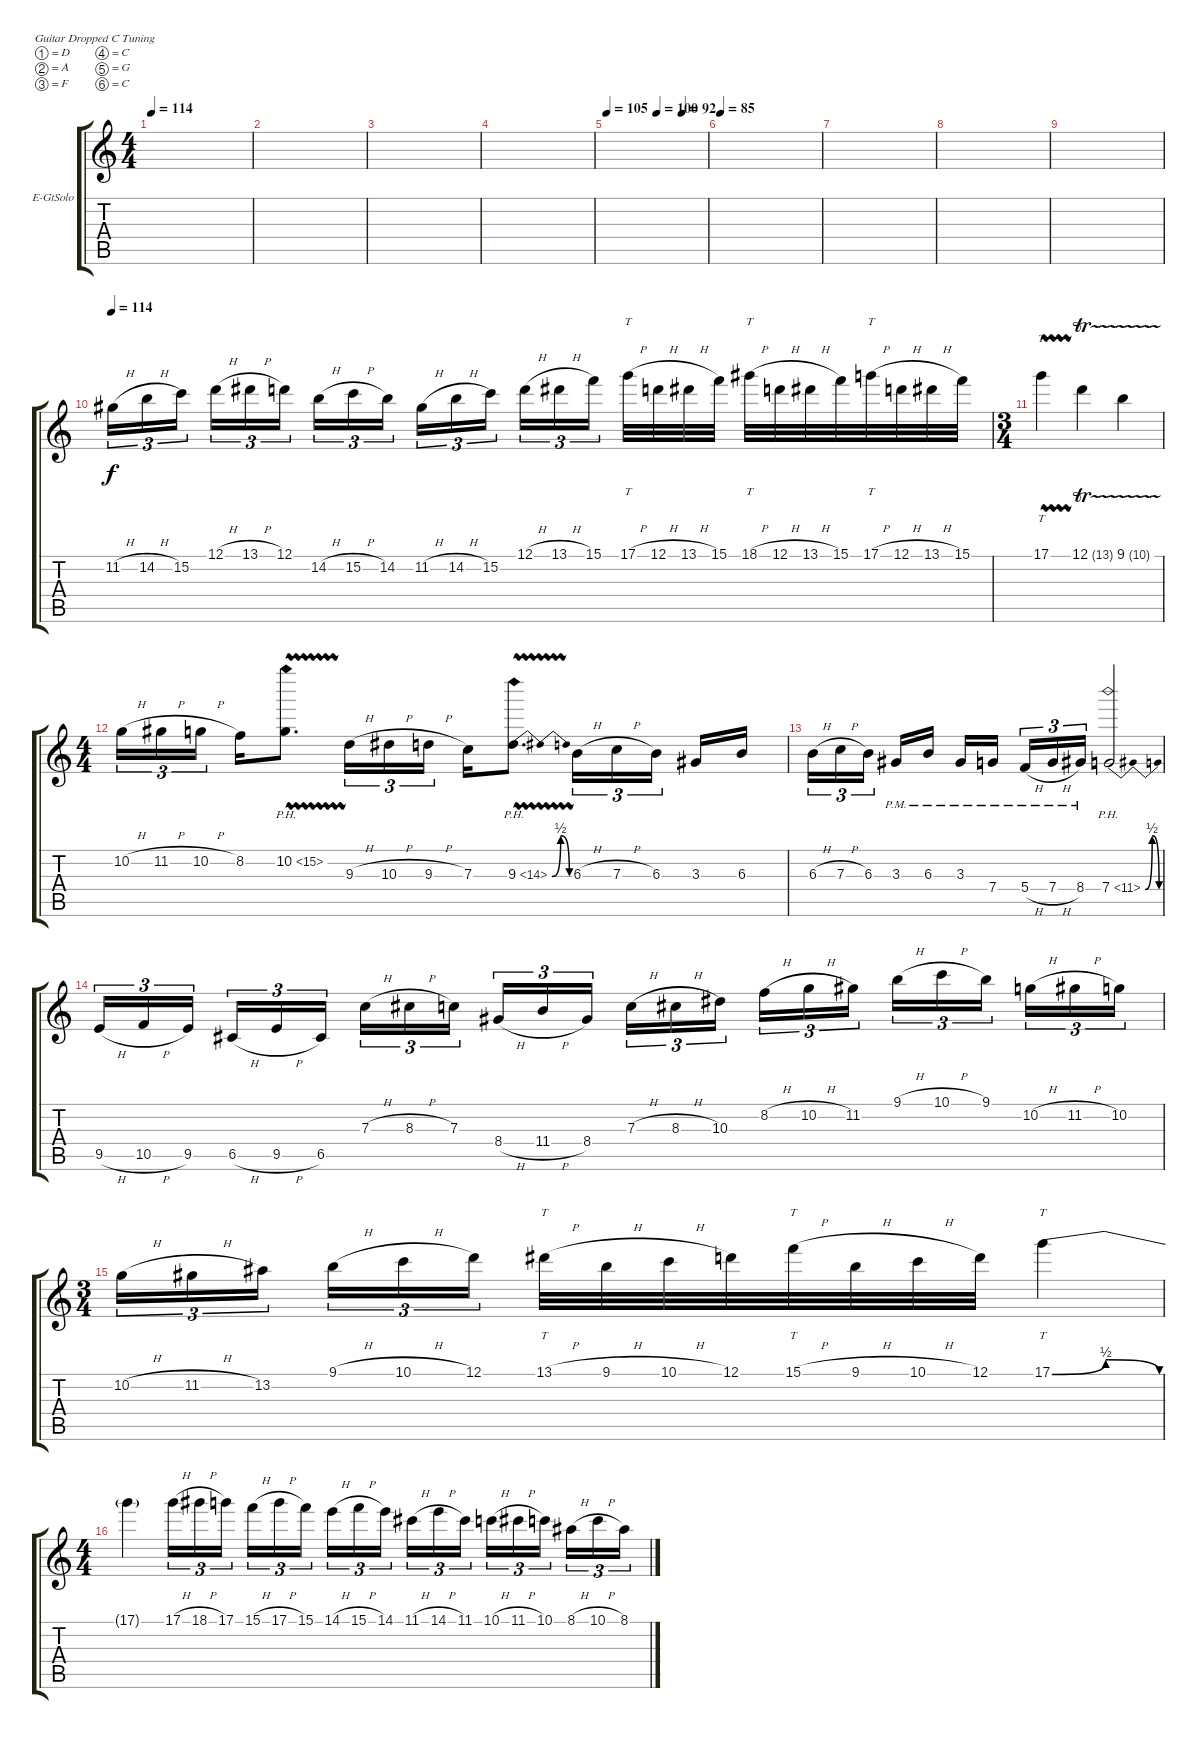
\defaultSystemsLayout 4
\bracketExtendMode groupsimilarinstruments
\firstSystemTrackNameOrientation horizontal
\otherSystemsTrackNameOrientation horizontal
\track ("Guitar Solo" "E-GtSolo") {instrument distortionguitar}
\staff {score tabs}
\tuning (D4 A3 F3 C3 G2 C2)
\ts (4 4)
\tempo 114
\clef g2
\ks c
|
|
|
|
\tempo 105
\tempo (100 0.5)
\tempo (92 0.75)
|
\tempo 85
|
|
|
|
\tempo 114
11.2{h}.16{tu (3 2)} 14.2{h}.16{tu (3 2)} 15.2.16{tu (3 2)} 12.1{h}.16{tu (3 2)} 13.1{h}.16{tu (3 2)} 12.1.16{tu (3 2)} 14.2{h}.16{tu (3 2)} 15.2{h}.16{tu (3 2)} 14.2.16{tu (3 2)} 11.2{h}.16{tu (3 2)} 14.2{h}.16{tu (3 2)} 15.2.16{tu (3 2)} 12.1{h}.16{tu (3 2)} 13.1{h}.16{tu (3 2)} 15.1.16{tu (3 2)} 17.1{h}.32{tt} 12.1{h}.32 13.1{h}.32 15.1.32 18.1{h}.32{tt} 12.1{h}.32 13.1{h}.32 15.1.32 17.1{h}.32{tt} 12.1{h}.32 13.1{h}.32 15.1.32 |
\ts (3 4)
17.1{vw}.4{tt} 12.1{tr (13 16)}.4 9.1{tr (10 16)}.4 |
\ts (4 4)
10.2{h}.16{tu (3 2)} 11.2{h}.16{tu (3 2)} 10.2{h}.16{tu (3 2)} 8.2.16 10.2{ph 5 vw}.8{d} 9.3{h}.16{tu (3 2)} 10.3{h}.16{tu (3 2)} 9.3{h}.16{tu (3 2)} 7.3.16 9.3{be (bendrelease 13.799999999999999 0 28.799999999999997 2 36 2 40.8 0) ph 5 vw}.8{d} 6.3{h}.16{tu (3 2)} 7.3{h}.16{tu (3 2)} 6.3.16{tu (3 2)} 3.3.16 6.3.16 |
6.3{h}.16{tu (3 2)} 7.3{h}.16{tu (3 2)} 6.3.16{tu (3 2)} 3.3{pm}.16 6.3{pm}.16 3.3{pm}.16 7.4{pm}.16 5.4{h pm}.16{tu (3 2)} 7.4{h pm}.16{tu (3 2)} 8.4{pm}.16{tu (3 2)} 7.4{be (bendrelease 22.8 0 26.4 2 28.2 2 30 0) ph 4}.2 |
9.5{h}.16{tu (3 2)} 10.5{h}.16{tu (3 2)} 9.5.16{tu (3 2)} 6.5{h}.16{tu (3 2)} 9.5{h}.16{tu (3 2)} 6.5.16{tu (3 2)} 7.3{h}.16{tu (3 2)} 8.3{h}.16{tu (3 2)} 7.3.16{tu (3 2)} 8.4{h}.16{tu (3 2)} 11.4{h}.16{tu (3 2)} 8.4.16{tu (3 2)} 7.3{h}.16{tu (3 2)} 8.3{h}.16{tu (3 2)} 10.3.16{tu (3 2)} 8.2{h}.16{tu (3 2)} 10.2{h}.16{tu (3 2)} 11.2.16{tu (3 2)} 9.1{h}.16{tu (3 2)} 10.1{h}.16{tu (3 2)} 9.1.16{tu (3 2)} 10.2{h}.16{tu (3 2)} 11.2{h}.16{tu (3 2)} 10.2.16{tu (3 2)} |
\ts (3 4)
10.2{h}.16{tu (3 2)} 11.2{h}.16{tu (3 2)} 13.2.16{tu (3 2)} 9.1{h}.16{tu (3 2)} 10.1{h}.16{tu (3 2)} 12.1.16{tu (3 2)} 13.1{h}.32{tt} 9.1{h}.32 10.1{h}.32 12.1.32 15.1{h}.32{tt} 9.1{h}.32 10.1{h}.32 12.1.32 17.1{be (bendrelease 18.599999999999998 0 25.2 2 27 2 30.599999999999998 0)}.4{tt} |
\ts (4 4)
17.1{t}.4 17.1{h}.16{tu (3 2)} 18.1{h}.16{tu (3 2)} 17.1.16{tu (3 2)} 15.1{h}.16{tu (3 2)} 17.1{h}.16{tu (3 2)} 15.1.16{tu (3 2)} 14.1{h}.16{tu (3 2)} 15.1{h}.16{tu (3 2)} 14.1.16{tu (3 2)} 11.1{h}.16{tu (3 2)} 14.1{h}.16{tu (3 2)} 11.1.16{tu (3 2)} 10.1{h}.16{tu (3 2)} 11.1{h}.16{tu (3 2)} 10.1.16{tu (3 2)} 8.1{h}.16{tu (3 2)} 10.1{h}.16{tu (3 2)} 8.1.16{tu (3 2)}
